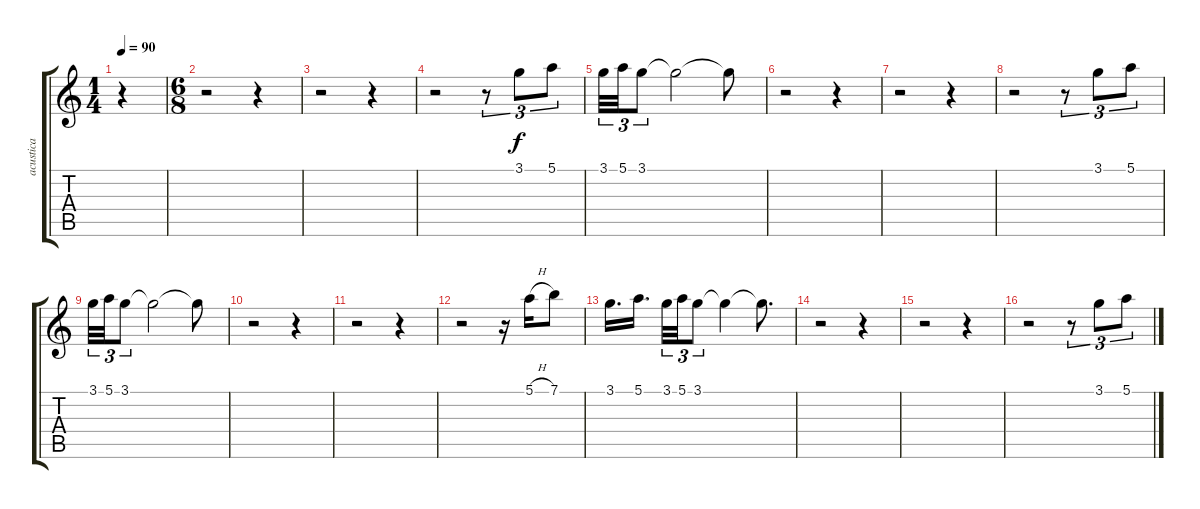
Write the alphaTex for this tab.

\track ("acustica" "acustica") {instrument acousticguitarnylon}
\staff {score tabs}
\tuning (E4 B3 G3 D3 A2 E2) {hide}
\ts (1 4)
\tempo 90
\clef g2
\ks c
r.4{dy f} |
\ts (6 8)
r.2 r.4 |
r.2 r.4 |
r.2 r.8{tu (3 2)} 3.1.8{tu (3 2)} 5.1.8{tu (3 2)} |
3.1.32{tu (3 2)} 5.1.32{tu (3 2)} 3.1.8{tu (3 2)} 3.1{t}.2 3.1{t}.8 |
r.2 r.4 |
r.2 r.4 |
r.2 r.8{tu (3 2)} 3.1.8{tu (3 2)} 5.1.8{tu (3 2)} |
3.1.32{tu (3 2)} 5.1.32{tu (3 2)} 3.1.8{tu (3 2)} 3.1{t}.2 3.1{t}.8 |
r.2 r.4 |
r.2 r.4 |
r.2 r.16 5.1{h}.16 7.1.8 |
3.1.16{d} 5.1.16{d beam splitsecondary} 3.1.32{tu (3 2)} 5.1.32{tu (3 2)} 3.1.8{tu (3 2)} 3.1{t}.4 3.1{t}.8{d} |
r.2 r.4 |
r.2 r.4 |
r.2 r.8{tu (3 2)} 3.1.8{tu (3 2)} 5.1.8{tu (3 2)}
